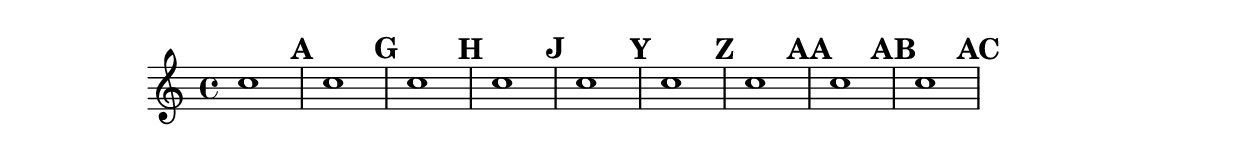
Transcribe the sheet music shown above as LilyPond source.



\header {

  texidoc= "Rehearsal marks in letter style: the I is skipped, and
after Z, double letters are used.  The mark may be set with
@code{\mark NUMBER}, or with @code{Score.rehearsalMark}."

}

\version "2.11.51"
\paper { ragged-right = ##t } 

\relative c'' {
  c1  \mark \default
  c1  \mark #7
  c1  \mark \default
  c1  \mark \default
  c1  \mark \default
  \set Score.rehearsalMark = #24
  c1  \mark \default
  c1  \mark \default
  c1  \mark \default
  c1  \mark \default
}
